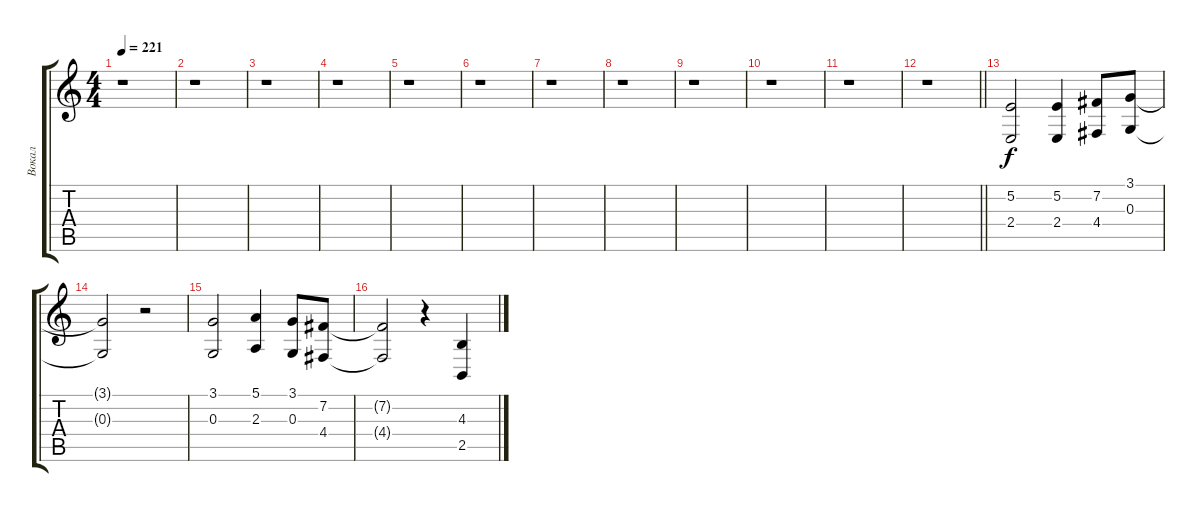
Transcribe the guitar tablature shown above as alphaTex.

\track ("Вокал" "Вокал") {instrument drawbarorgan}
\staff {score tabs}
\tuning (E4 B3 G3 D3 A2 E2) {hide}
\ts (4 4)
\tempo 221
\clef g2
\ks c
r.1{dy f} |
r.1 |
r.1 |
r.1 |
r.1 |
r.1 |
r.1 |
r.1 |
r.1 |
r.1 |
r.1 |
\barLineRight lightlight
r.1 |
(5.2 2.4).2 (5.2 2.4).4 (7.2 4.4).8 (3.1 0.3).8 |
(3.1{t} 0.3{t}).2 r.2 |
(3.1 0.3).2 (5.1 2.3).4 (3.1 0.3).8 (7.2 4.4).8 |
(7.2{t} 4.4{t}).2 r.4 (4.3 2.5).4
